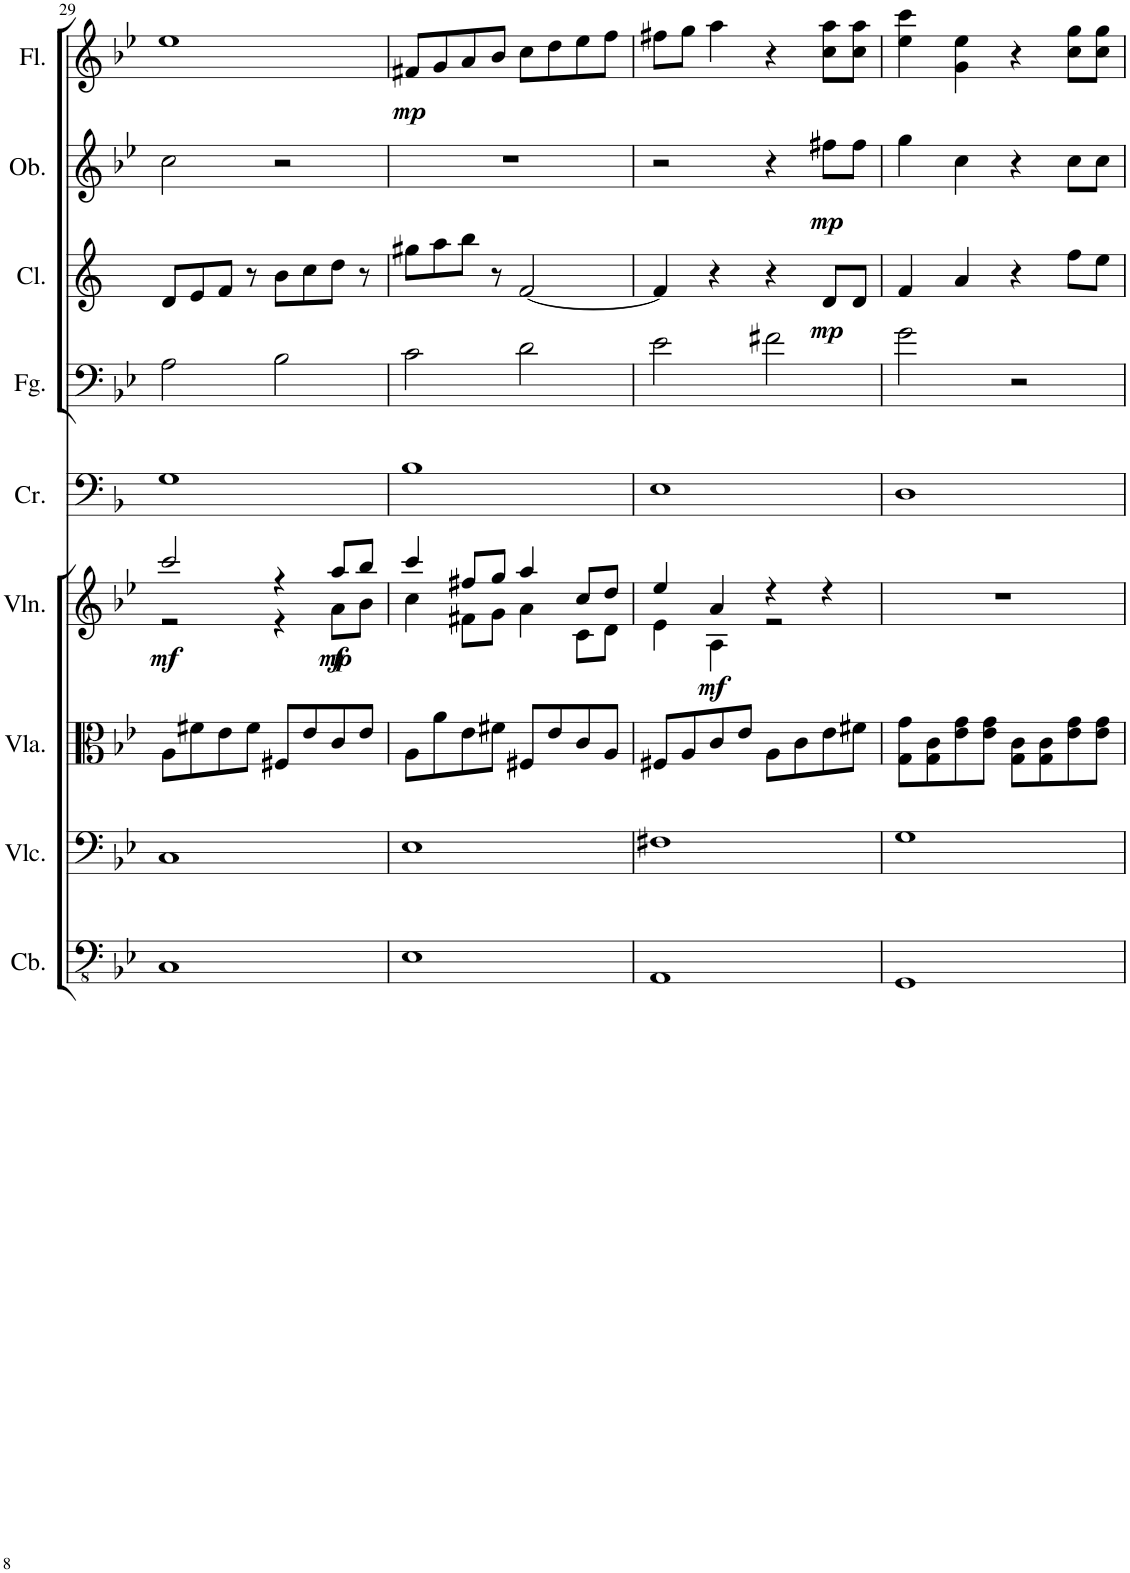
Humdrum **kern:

**kern	**kern	**kern	**kern	**dynam	**kern	**kern	**kern	**dynam	**kern	**dynam	**kern	**dynam
*part9	*part8	*part7	*part6	*part6	*part5	*part4	*part3	*part3	*part2	*part2	*part1	*part1
*staff9	*staff8	*staff7	*staff6	*staff6	*staff5	*staff4	*staff3	*staff3	*staff2	*staff2	*staff1	*staff1
*I"Contrebasse	*I"Violoncello	*I"Viola	*I"Violino	*	*I"Corno in Fa	*I"Fagotto	*I"Clarinetto Soprano in Sib	*	*I"Oboe	*	*I"Flauto in Do	*
*I'Cb.	*I'Vlc.	*I'Vla.	*I'Vln.	*	*I'Cr.	*I'Fg.	*I'Cl.	*	*I'Ob.	*	*I'Fl.	*
!!LO:PB:g=z
*clefFv4	*clefF4	*clefC3	*clefG2	*	*clefF4	*clefF4	*clefG2	*	*clefG2	*	*clefG2	*
*Trd7c12	*	*	*	*	*Trd4c7	*	*Trd1c2	*	*	*	*	*
*k[b-e-]	*k[b-e-]	*k[b-e-]	*k[b-e-]	*	*k[b-]	*k[b-e-]	*k[]	*	*k[b-e-]	*	*k[b-e-]	*
*M2/2	*M2/2	*M2/2	*M2/2	*	*M2/2	*M2/2	*M2/2	*	*M2/2	*	*M2/2	*
=29	=29	=29	=29	=29	=29	=29	=29	=29	=29	=29	=29	=29
*	*	*	*^	*	*	*	*	*	*	*	*	*
!	!	!	!	!	!LO:DY:b	!	!	!	!	!	!	!	!
1CC	1C	8A\L	2ccc/	2r	mf	1G	2A\	8d/L	.	2cc\	.	1ee-	.
.	.	8f#X\	.	.	.	.	.	8e/	.	.	.	.	.
.	.	8e-\	.	.	.	.	.	8f/J	.	.	.	.	.
.	.	8f#\J	.	.	.	.	.	8r	.	.	.	.	.
.	.	8F#X/L	4r	4r	.	.	2B-\	8b\L	.	2r	.	.	.
.	.	8e-/	.	.	.	.	.	8cc\	.	.	.	.	.
!	!	!	!	!	!LO:DY:b	!	!	!	!	!	!	!	!
!	!	!	!	!	!LO:DY:n=1:b	!	!	!	!	!	!	!	!
.	.	8c/	8aa/L	8a\L	f mp	.	.	8dd\J	.	.	.	.	.
.	.	8e-/J	8bb-/J	8b-\J	.	.	.	8r	.	.	.	.	.
=30	=30	=30	=30	=30	=30	=30	=30	=30	=30	=30	=30	=30	=30
!	!	!	!	!	!	!	!	!	!	!	!	!	!LO:DY:b
1EE-	1E-	8A\L	4ccc/	4cc\	.	1B-	2c\	8gg#X\L	.	1r	.	8f#X/L	mp
.	.	8a\	.	.	.	.	.	8aa\	.	.	.	8g/	.
.	.	8e-\	8ff#X/L	8f#X\L	.	.	.	8bb\J	.	.	.	8a/	.
.	.	8f#X\J	8gg/J	8g\J	.	.	.	8r	.	.	.	8b-/J	.
.	.	8F#X/L	4aa/	4a\	.	.	2d\	[2f/	.	.	.	8cc\L	.
.	.	8e-/	.	.	.	.	.	.	.	.	.	8dd\	.
.	.	8c/	8cc/L	8c\L	.	.	.	.	.	.	.	8ee-\	.
.	.	8A/J	8dd/J	8d\J	.	.	.	.	.	.	.	8ff\J	.
=31	=31	=31	=31	=31	=31	=31	=31	=31	=31	=31	=31	=31	=31
1AAA	1F#X	8F#X/L	4ee-/	4e-\	.	1E	2e-\	4f/]	.	2r	.	8ff#X\L	.
.	.	8A/	.	.	.	.	.	.	.	.	.	8gg\J	.
!	!	!	!	!	!LO:DY:b	!	!	!	!	!	!	!	!
.	.	8c/	4a/	4A\	mf	.	.	4r	.	.	.	4aa\	.
.	.	8e-/J	.	.	.	.	.	.	.	.	.	.	.
.	.	8A\L	4r	2r	.	.	2f#X\	4r	.	4r	.	4r	.
.	.	8c\	.	.	.	.	.	.	.	.	.	.	.
!	!	!	!	!	!	!	!	!	!LO:DY:b	!	!LO:DY:b	!	!
.	.	8e-\	4r	.	.	.	.	8d/L	mp	8ff#X\L	mp	8cc\ 8aa\L	.
.	.	8f#X\J	.	.	.	.	.	8d/J	.	8ff#\J	.	8cc\ 8aa\J	.
*	*	*	*v	*v	*	*	*	*	*	*	*	*	*
=32	=32	=32	=32	=32	=32	=32	=32	=32	=32	=32	=32	=32
1GGG	1G	8G\ 8g\L	1r	.	1D	2g\	4f/	.	4gg\	.	4ee-\ 4ccc\	.
.	.	8G\ 8c\	.	.	.	.	.	.	.	.	.	.
.	.	8e-\ 8g\	.	.	.	.	4a/	.	4cc\	.	4g\ 4ee-\	.
.	.	8e-\ 8g\J	.	.	.	.	.	.	.	.	.	.
.	.	8G\ 8c\L	.	.	.	2r	4r	.	4r	.	4r	.
.	.	8G\ 8c\	.	.	.	.	.	.	.	.	.	.
.	.	8e-\ 8g\	.	.	.	.	8ff\L	.	8cc\L	.	8cc\ 8gg\L	.
.	.	8e-\ 8g\J	.	.	.	.	8ee\J	.	8cc\J	.	8cc\ 8gg\J	.
=	=	=	=	=	=	=	=	=	=	=	=	=
*-	*-	*-	*-	*-	*-	*-	*-	*-	*-	*-	*-	*-
